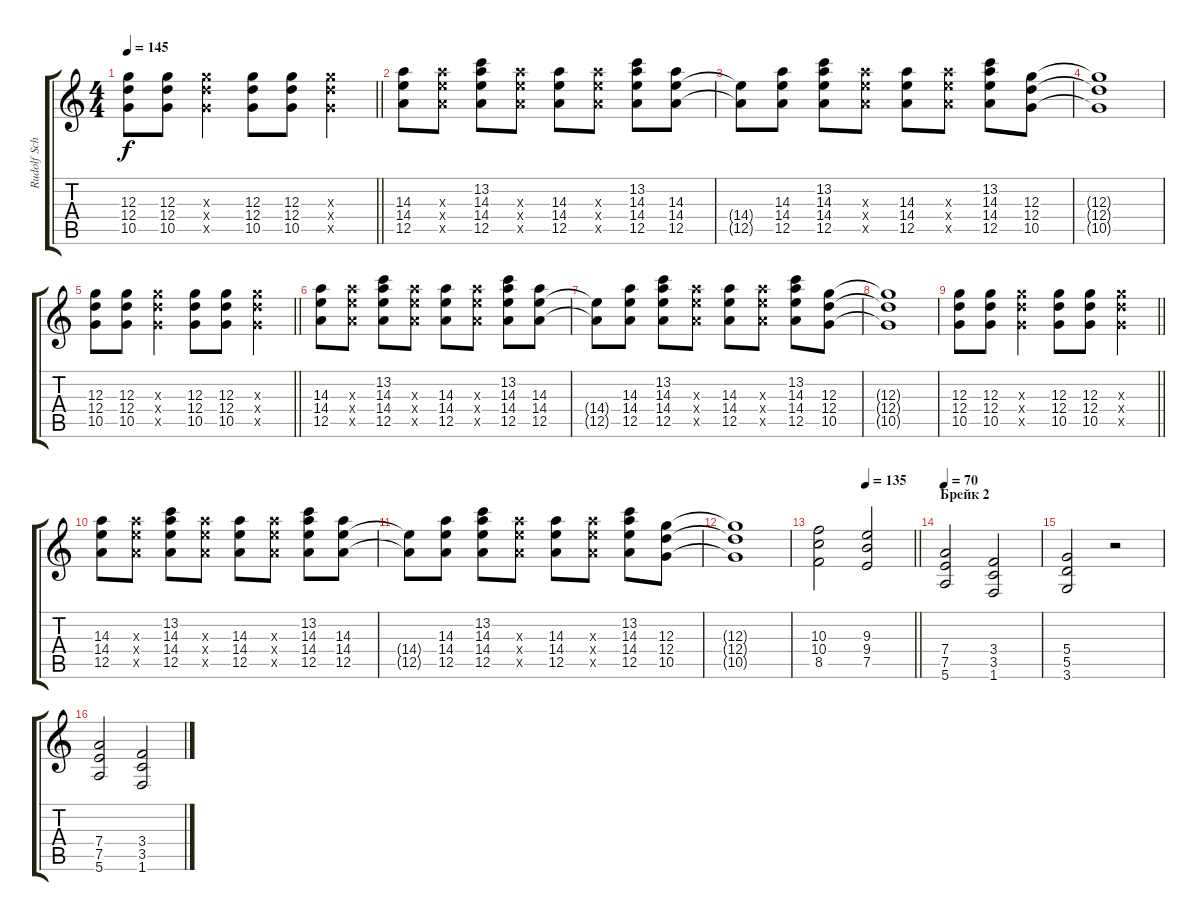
\track ("Rudolf Scheneker" "Rudolf Sch") {instrument electricguitarclean}
\staff {score tabs}
\tuning (E4 B3 G3 D3 A2 E2) {hide}
\ts (4 4)
\tempo 145
\clef g2
\barLineRight lightlight
\ks c
(12.3 12.4 10.5).8{dy f} (12.3 12.4 10.5).8 (12.3{x} 12.4{x} 10.5{x}).4 (12.3 12.4 10.5).8 (12.3 12.4 10.5).8 (12.3{x} 12.4{x} 10.5{x}).4 |
(14.3 14.4 12.5).8 (14.3{x} 14.4{x} 12.5{x}).8 (13.2 14.3 14.4 12.5).8 (14.3{x} 14.4{x} 12.5{x}).8 (14.3 14.4 12.5).8 (14.3{x} 14.4{x} 12.5{x}).8 (13.2 14.3 14.4 12.5).8 (14.3 14.4 12.5).8 |
(14.4{t} 12.5{t}).8 (14.3 14.4 12.5).8 (13.2 14.3 14.4 12.5).8 (14.3{x} 14.4{x} 12.5{x}).8 (14.3 14.4 12.5).8 (14.3{x} 14.4{x} 12.5{x}).8 (13.2 14.3 14.4 12.5).8 (12.3 12.4 10.5).8 |
(12.3{t} 12.4{t} 10.5{t}).1 |
\barLineRight lightlight
(12.3 12.4 10.5).8 (12.3 12.4 10.5).8 (12.3{x} 12.4{x} 10.5{x}).4 (12.3 12.4 10.5).8 (12.3 12.4 10.5).8 (12.3{x} 12.4{x} 10.5{x}).4 |
(14.3 14.4 12.5).8 (14.3{x} 14.4{x} 12.5{x}).8 (13.2 14.3 14.4 12.5).8 (14.3{x} 14.4{x} 12.5{x}).8 (14.3 14.4 12.5).8 (14.3{x} 14.4{x} 12.5{x}).8 (13.2 14.3 14.4 12.5).8 (14.3 14.4 12.5).8 |
(14.4{t} 12.5{t}).8 (14.3 14.4 12.5).8 (13.2 14.3 14.4 12.5).8 (14.3{x} 14.4{x} 12.5{x}).8 (14.3 14.4 12.5).8 (14.3{x} 14.4{x} 12.5{x}).8 (13.2 14.3 14.4 12.5).8 (12.3 12.4 10.5).8 |
(12.3{t} 12.4{t} 10.5{t}).1 |
\barLineRight lightlight
(12.3 12.4 10.5).8 (12.3 12.4 10.5).8 (12.3{x} 12.4{x} 10.5{x}).4 (12.3 12.4 10.5).8 (12.3 12.4 10.5).8 (12.3{x} 12.4{x} 10.5{x}).4 |
(14.3 14.4 12.5).8 (14.3{x} 14.4{x} 12.5{x}).8 (13.2 14.3 14.4 12.5).8 (14.3{x} 14.4{x} 12.5{x}).8 (14.3 14.4 12.5).8 (14.3{x} 14.4{x} 12.5{x}).8 (13.2 14.3 14.4 12.5).8 (14.3 14.4 12.5).8 |
(14.4{t} 12.5{t}).8 (14.3 14.4 12.5).8 (13.2 14.3 14.4 12.5).8 (14.3{x} 14.4{x} 12.5{x}).8 (14.3 14.4 12.5).8 (14.3{x} 14.4{x} 12.5{x}).8 (13.2 14.3 14.4 12.5).8 (12.3 12.4 10.5).8 |
(12.3{t} 12.4{t} 10.5{t}).1 |
\tempo (135 0.5)
\barLineRight lightlight
(10.3 10.4 8.5).2 (9.3 9.4 7.5).2 |
\section ("" "Брейк 2")
\tempo 70
(7.4 7.5 5.6).2 (3.4 3.5 1.6).2 |
(5.4 5.5 3.6).2 r.2 |
(7.4 7.5 5.6).2 (3.4 3.5 1.6).2
